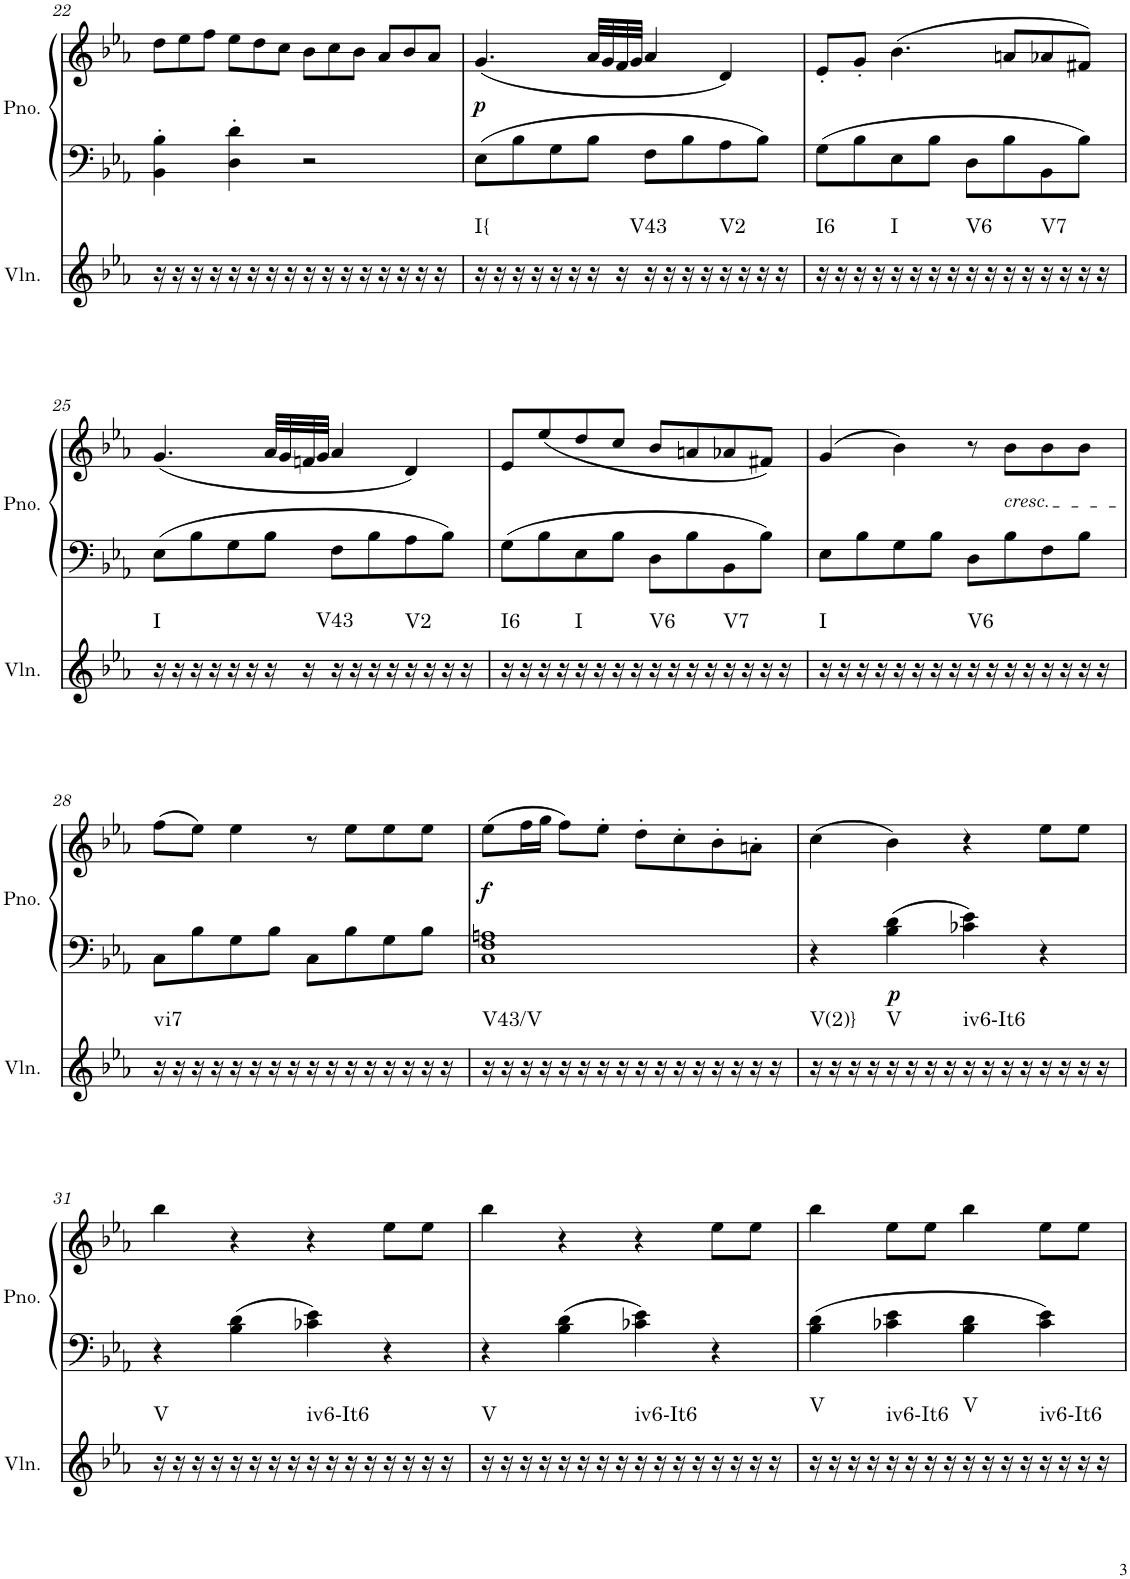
**kern	**harte	**kern	**kern	**dynam
*part2	*part2	*part1	*part1	*part1
*staff3	*	*staff2	*staff1	*staff1/2
*I"Violin	*	*I"Piano	*	*
*I'Vln.	*	*I'Pno.	*	*
!!LO:PB:g=z
*clefG2	*	*clefF4	*clefG2	*
*k[b-e-a-]	*	*k[b-e-a-]	*k[b-e-a-]	*
*M4/4	*	*M4/4	*M4/4	*
*met(c)	*	*met(c)	*met(c)	*
*	*	*	*Xtuplet	*
=22	=22	=22	=22	=22
16r	.	4BB-\' 4B-\'	12dd\L	.
16r	.	.	.	.
.	.	.	12ee-\	.
16r	.	.	.	.
.	.	.	12ff\J	.
16r	.	.	.	.
16r	.	4D\' 4d\'	12ee-\L	.
16r	.	.	.	.
.	.	.	12dd\	.
16r	.	.	.	.
.	.	.	12cc\J	.
16r	.	.	.	.
16r	.	2r	12b-\L	.
16r	.	.	.	.
.	.	.	12cc\	.
16r	.	.	.	.
.	.	.	12b-\J	.
16r	.	.	.	.
16r	.	.	12a-/L	.
16r	.	.	.	.
.	.	.	12b-/	.
16r	.	.	.	.
.	.	.	12a-/J	.
16r	.	.	.	.
=23	=23	=23	=23	=23
!	!LO:H:kt=I{	!	!	!LO:DY:b
16r	N	8E-\L	(4.g/	p
16r	.	.	.	.
16r	.	8B-\	.	.
16r	.	.	.	.
16r	.	8G\	.	.
16r	.	.	.	.
16r	.	8B-\J	32a-/LLL	.
.	.	.	32g/	.
16r	.	.	32f/	.
.	.	.	32g/JJJ	.
!	!LO:H:kt=V43	!	!	!
16r	N	8F\L	4a-/	.
16r	.	.	.	.
16r	.	8B-\	.	.
16r	.	.	.	.
!	!LO:H:kt=V2	!	!	!
16r	N	8A-\	4d/)	.
16r	.	.	.	.
16r	.	8B-\J	.	.
16r	.	.	.	.
=24	=24	=24	=24	=24
!	!LO:H:kt=I6	!	!	!
16r	N	8G\L	8e-'/L	.
16r	.	.	.	.
16r	.	8B-\	8g'/J	.
16r	.	.	.	.
!	!LO:H:kt=I	!	!	!
16r	N	8E-\	(4.b-\	.
16r	.	.	.	.
16r	.	8B-\J	.	.
16r	.	.	.	.
!	!LO:H:kt=V6	!	!	!
16r	N	8D\L	.	.
16r	.	.	.	.
16r	.	8B-\	8an/L	.
16r	.	.	.	.
!	!LO:H:kt=V7	!	!	!
16r	N	8BB-\	8a-X/	.
16r	.	.	.	.
16r	.	8B-\J	8f#X/J)	.
16r	.	.	.	.
!!LO:LB:g=z
=25	=25	=25	=25	=25
!	!LO:H:kt=I	!	!	!
16r	N	8E-\L	(4.g/	.
16r	.	.	.	.
16r	.	8B-\	.	.
16r	.	.	.	.
16r	.	8G\	.	.
16r	.	.	.	.
16r	.	8B-\J	32a-/LLL	.
.	.	.	32g/	.
16r	.	.	32fn/	.
.	.	.	32g/JJJ	.
!	!LO:H:kt=V43	!	!	!
16r	N	8F\L	4a-/	.
16r	.	.	.	.
16r	.	8B-\	.	.
16r	.	.	.	.
!	!LO:H:kt=V2	!	!	!
16r	N	8A-\	4d/)	.
16r	.	.	.	.
16r	.	8B-\J	.	.
16r	.	.	.	.
=26	=26	=26	=26	=26
!	!LO:H:kt=I6	!	!	!
16r	N	8G\L	8e-/L	.
16r	.	.	.	.
16r	.	8B-\	(8ee-/	.
16r	.	.	.	.
!	!LO:H:kt=I	!	!	!
16r	N	8E-\	8dd/	.
16r	.	.	.	.
16r	.	8B-\J	8cc/J	.
16r	.	.	.	.
!	!LO:H:kt=V6	!	!	!
16r	N	8D\L	8b-/L	.
16r	.	.	.	.
16r	.	8B-\	8an/	.
16r	.	.	.	.
!	!LO:H:kt=V7	!	!	!
16r	N	8BB-\	8a-X/	.
16r	.	.	.	.
16r	.	8B-\J	8f#X/J)	.
16r	.	.	.	.
=27	=27	=27	=27	=27
!	!LO:H:kt=I	!	!	!
16r	N	8E-\L	(4g/	.
16r	.	.	.	.
16r	.	8B-\	.	.
16r	.	.	.	.
16r	.	8G\	4b-\)	.
16r	.	.	.	.
16r	.	8B-\J	.	.
16r	.	.	.	.
!	!LO:H:kt=V6	!	!	!
16r	N	8D\L	8r	.
16r	.	.	.	.
!	!	!	!LO:TX:b:i:t=cresc.	!
16r	.	8B-\	8b-\L	.
16r	.	.	.	.
16r	.	8F\	8b-\	.
16r	.	.	.	.
16r	.	8B-\J	8b-\J	.
16r	.	.	.	.
!!LO:LB:g=z
=28	=28	=28	=28	=28
!	!LO:H:kt=vi7	!	!	!
16r	N	8C\L	(8ff\L	.
16r	.	.	.	.
16r	.	8B-\	8ee-\J)	.
16r	.	.	.	.
16r	.	8G\	4ee-\	.
16r	.	.	.	.
16r	.	8B-\J	.	.
16r	.	.	.	.
16r	.	8C\L	8r	.
16r	.	.	.	.
16r	.	8B-\	8ee-\L	.
16r	.	.	.	.
16r	.	8G\	8ee-\	.
16r	.	.	.	.
16r	.	8B-\J	8ee-\J	.
16r	.	.	.	.
=29	=29	=29	=29	=29
!	!LO:H:kt=V43/V	!	!	!LO:DY:b
16r	N	1C 1F 1An	(8ee-\L	f
16r	.	.	.	.
16r	.	.	16ff\L	.
16r	.	.	16gg\JJ	.
16r	.	.	8ff\L)	.
16r	.	.	.	.
16r	.	.	8ee-'\J	.
16r	.	.	.	.
16r	.	.	8dd'\L	.
16r	.	.	.	.
16r	.	.	8cc'\	.
16r	.	.	.	.
16r	.	.	8b-'\	.
16r	.	.	.	.
16r	.	.	8an'\J	.
16r	.	.	.	.
=30	=30	=30	=30	=30
!	!LO:H:kt=V(2)}	!	!	!
16r	N	4r	(4cc\	.
16r	.	.	.	.
16r	.	.	.	.
16r	.	.	.	.
!	!LO:H:kt=V	!	!	!LO:DY:b=2
16r	N	4B-\ 4d\	4b-\)	p
16r	.	.	.	.
16r	.	.	.	.
16r	.	.	.	.
!	!LO:H:kt=iv6-It6	!	!	!
16r	N	4c-X\ 4e-\	4r	.
16r	.	.	.	.
16r	.	.	.	.
16r	.	.	.	.
16r	.	4r	8ee-\L	.
16r	.	.	.	.
16r	.	.	8ee-\J	.
16r	.	.	.	.
!!LO:LB:g=z
=31	=31	=31	=31	=31
!	!LO:H:kt=V	!	!	!
16r	N	4r	4bb-\	.
16r	.	.	.	.
16r	.	.	.	.
16r	.	.	.	.
16r	.	4B-\ 4d\	4r	.
16r	.	.	.	.
16r	.	.	.	.
16r	.	.	.	.
!	!LO:H:kt=iv6-It6	!	!	!
16r	N	4c-X\ 4e-\	4r	.
16r	.	.	.	.
16r	.	.	.	.
16r	.	.	.	.
16r	.	4r	8ee-\L	.
16r	.	.	.	.
16r	.	.	8ee-\J	.
16r	.	.	.	.
=32	=32	=32	=32	=32
!	!LO:H:kt=V	!	!	!
16r	N	4r	4bb-\	.
16r	.	.	.	.
16r	.	.	.	.
16r	.	.	.	.
16r	.	4B-\ 4d\	4r	.
16r	.	.	.	.
16r	.	.	.	.
16r	.	.	.	.
!	!LO:H:kt=iv6-It6	!	!	!
16r	N	4c-X\ 4e-\	4r	.
16r	.	.	.	.
16r	.	.	.	.
16r	.	.	.	.
16r	.	4r	8ee-\L	.
16r	.	.	.	.
16r	.	.	8ee-\J	.
16r	.	.	.	.
=33	=33	=33	=33	=33
!	!LO:H:kt=V	!	!	!
16r	N	4B-\ 4d\	4bb-\	.
16r	.	.	.	.
16r	.	.	.	.
16r	.	.	.	.
!	!LO:H:kt=iv6-It6	!	!	!
16r	N	4c-X\ 4e-\	8ee-\L	.
16r	.	.	.	.
16r	.	.	8ee-\J	.
16r	.	.	.	.
!	!LO:H:kt=V	!	!	!
16r	N	4B-\ 4d\	4bb-\	.
16r	.	.	.	.
16r	.	.	.	.
16r	.	.	.	.
!	!LO:H:kt=iv6-It6	!	!	!
16r	N	4c-\ 4e-\	8ee-\L	.
16r	.	.	.	.
16r	.	.	8ee-\J	.
16r	.	.	.	.
=	=	=	=	=
*-	*-	*-	*-	*-
